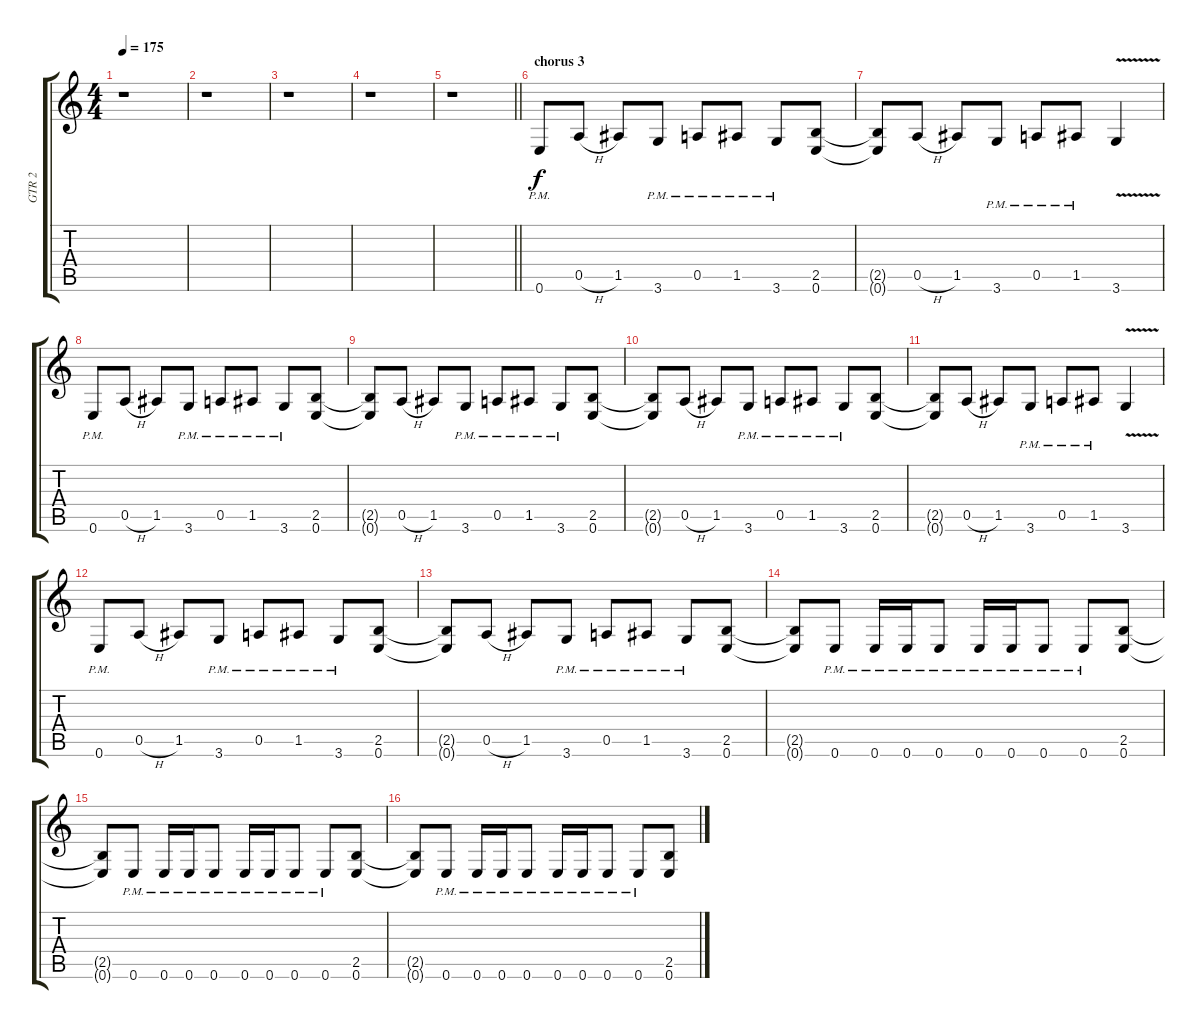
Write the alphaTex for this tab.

\track ("GTR 2" "GTR 2") {instrument distortionguitar}
\staff {score tabs}
\tuning (E4 B3 G3 D3 A2 E2) {hide}
\ts (4 4)
\tempo 175
\clef g2
\ks c
r.1{dy f} |
r.1 |
r.1 |
r.1 |
\barLineRight lightlight
r.1 |
\section ("" "chorus 3")
0.6{pm}.8 0.5{h}.8 1.5.8 3.6{pm}.8 0.5{pm}.8 1.5{pm}.8 3.6{pm}.8 (2.5 0.6).8 |
(2.5{t} 0.6{t}).8 0.5{h}.8 1.5.8 3.6{pm}.8 0.5{pm}.8 1.5{pm}.8 3.6{v}.4 |
0.6{pm}.8 0.5{h}.8 1.5.8 3.6{pm}.8 0.5{pm}.8 1.5{pm}.8 3.6{pm}.8 (2.5 0.6).8 |
(2.5{t} 0.6{t}).8 0.5{h}.8 1.5.8 3.6{pm}.8 0.5{pm}.8 1.5{pm}.8 3.6{pm}.8 (2.5 0.6).8 |
(2.5{t} 0.6{t}).8 0.5{h}.8 1.5.8 3.6{pm}.8 0.5{pm}.8 1.5{pm}.8 3.6{pm}.8 (2.5 0.6).8 |
(2.5{t} 0.6{t}).8 0.5{h}.8 1.5.8 3.6{pm}.8 0.5{pm}.8 1.5{pm}.8 3.6{v}.4 |
0.6{pm}.8 0.5{h}.8 1.5.8 3.6{pm}.8 0.5{pm}.8 1.5{pm}.8 3.6{pm}.8 (2.5 0.6).8 |
(2.5{t} 0.6{t}).8 0.5{h}.8 1.5.8 3.6{pm}.8 0.5{pm}.8 1.5{pm}.8 3.6{pm}.8 (2.5 0.6).8 |
(2.5{t} 0.6{t}).8 0.6{pm}.8 0.6{pm}.16 0.6{pm}.16 0.6{pm}.8 0.6{pm}.16 0.6{pm}.16 0.6{pm}.8 0.6{pm}.8 (2.5 0.6).8 |
(2.5{t} 0.6{t}).8 0.6{pm}.8 0.6{pm}.16 0.6{pm}.16 0.6{pm}.8 0.6{pm}.16 0.6{pm}.16 0.6{pm}.8 0.6{pm}.8 (2.5 0.6).8 |
(2.5{t} 0.6{t}).8 0.6{pm}.8 0.6{pm}.16 0.6{pm}.16 0.6{pm}.8 0.6{pm}.16 0.6{pm}.16 0.6{pm}.8 0.6{pm}.8 (2.5 0.6).8
